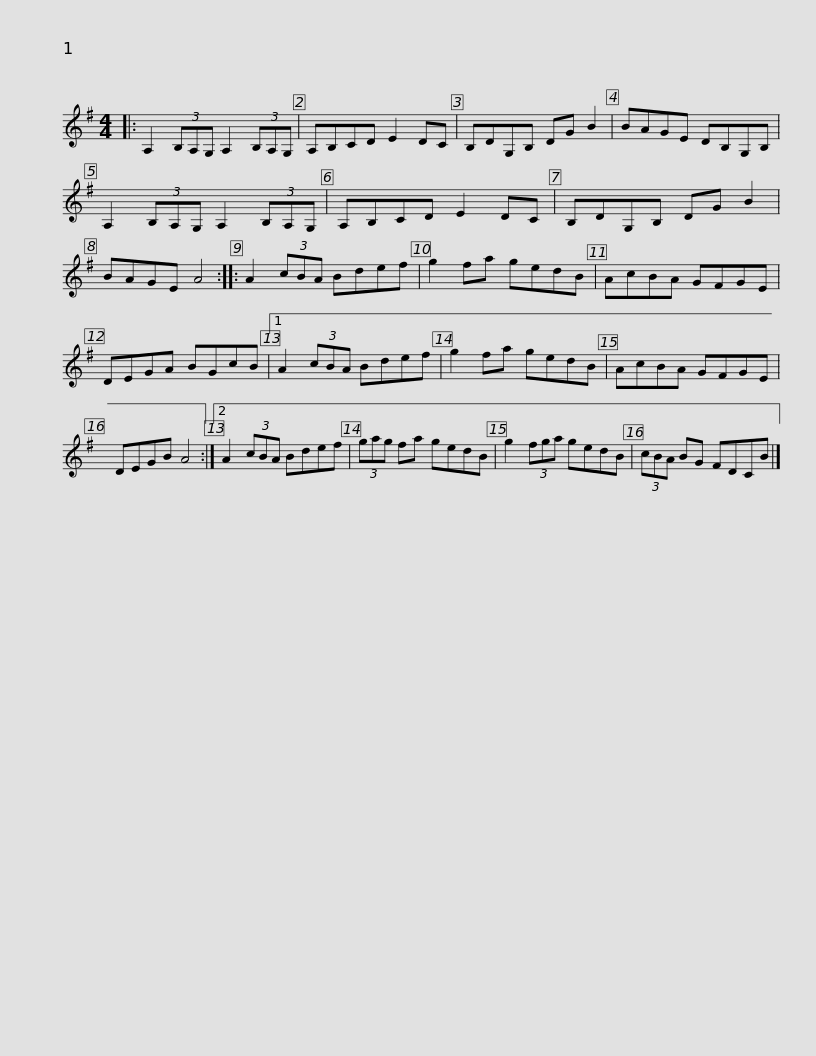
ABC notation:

X:1
L:1/8
M:4/4
I:linebreak $
K:G
V:1 treble
V:1
|: A,2 (3B,A,G, A,2 (3B,A,G, | A,B,CD E2 DC | B,DG,B, DG B2 | BAGE DB,G,B, |$ A,2 (3B,A,G, A,2 (3B,A,G, | %5
 A,B,CD E2 DC | B,DG,B, DG B2 | BAGE A4 :: A2 (3cBA Bdef |$ g2 fa gedB | %10
 AcBA GFGE | DEGA BGcB |1 A2 (3cBA Bdef | g2 fa gedB | AcBA GFGE |$ %15
 DEGB A4 :|2 A2 (3cBA Bdef | (3gag fa gedB | g2 (3fga gedB | (3cBA BG FDCB |] %20
